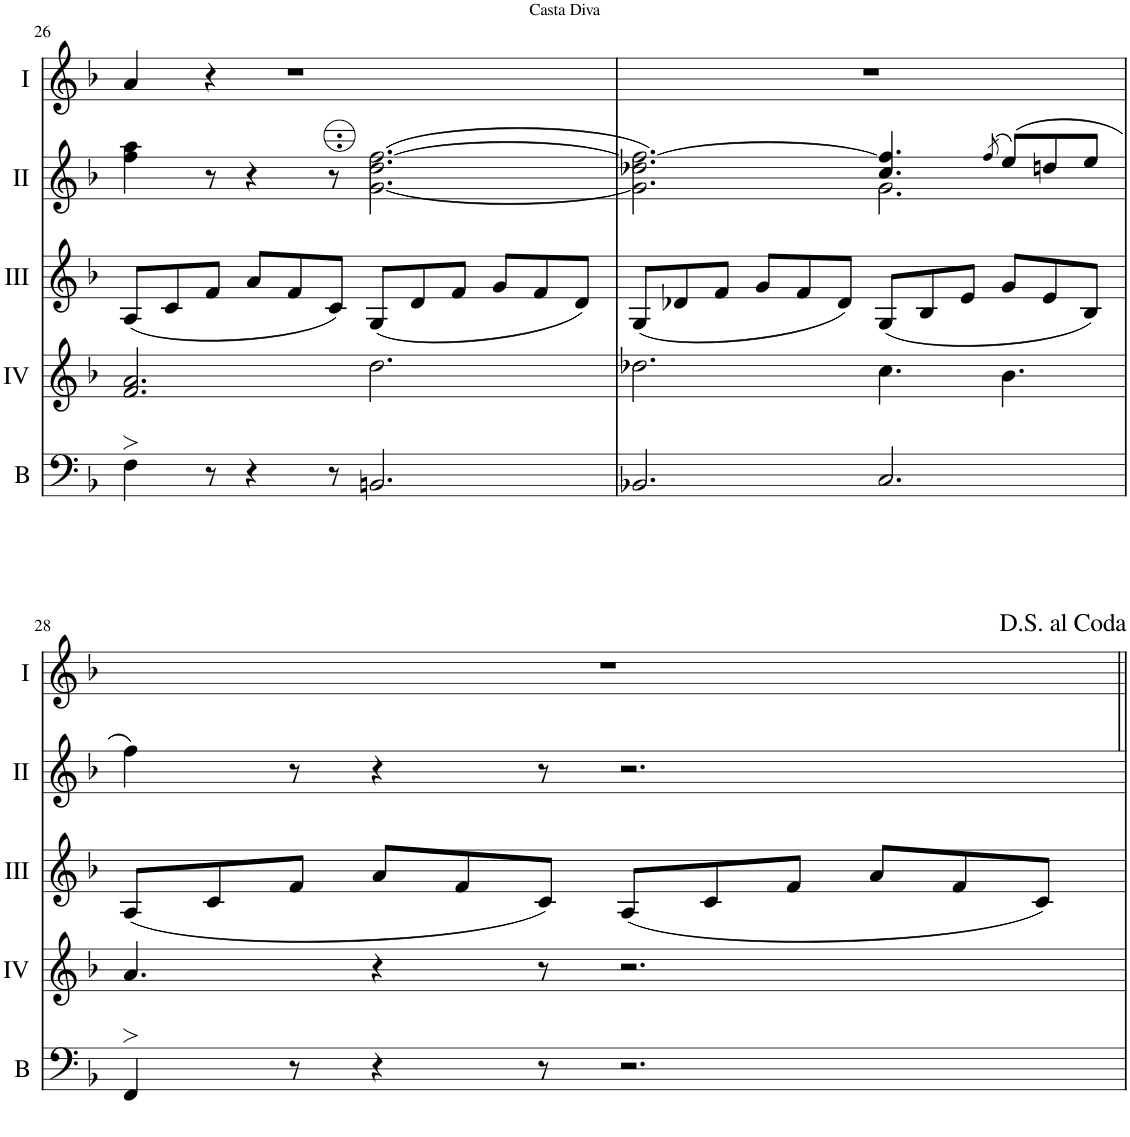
**kern	**kern	**kern	**kern	**kern
*part5	*part4	*part3	*part2	*part1
*staff5	*staff4	*staff3	*staff2	*staff1
*I"Basson	*I"Acc. 4	*I"Acc. 3	*I"Acc. 2	*I"Acc. 1
*I'B	*	*	*	*
!!LO:PB:g=z
*clefF4	*clefG2	*clefG2	*clefG2	*clefG2
*Trd7c12	*Trd7c12	*	*	*
*k[b-]	*k[b-]	*k[b-]	*k[b-]	*k[b-]
*M12/8	*M12/8	*M12/8	*M12/8	*M12/8
=26	=26	=26	=26	=26
4F>\	2.f/ 2.a/	(8A/L	4ff\ 4aa\	4a/
.	.	8c/	.	.
8r	.	8f/J	8r	4r
4r	.	8a/L	4r	.
.	.	8f/	.	1r
8r	.	8c/J)	8r	.
2.BBn/	2.dd\	(8G/L	([2.g\ 2.dd\ [2.ff\	.
.	.	8d/	.	.
.	.	8f/J	.	.
.	.	8g/L	.	.
.	.	8f/	.	.
.	.	8d/J)	.	.
=27	=27	=27	=27	=27
*	*	*	*^	*
2.BB-X/	2.dd-X\	(8G/L	2.g\] 2.dd-X\ 2.ff\_)	2.ryy	1.r
.	.	8d-X/	.	.	.
.	.	8f/J	.	.	.
.	.	8g/L	.	.	.
.	.	8f/	.	.	.
.	.	8d-/J)	.	.	.
2.C/	4.cc\	(8G/L	4.cc/ 4.ff/]	2.g\	.
.	.	8B-/	.	.	.
.	.	8e/J	.	.	.
.	.	.	(8qff/	.	.
.	4.b-\	8g/L	(8ee/L)	.	.
.	.	8e/	8ddn/	.	.
.	.	8B-/J)	8ee/J	.	.
*	*	*	*v	*v	*
!!LO:LB:g=z
=28	=28	=28	=28	=28
4FF>/	4.a/	(8A/L	4ff\)	1.r
.	.	8c/	.	.
8r	.	8f/J	8r	.
4r	4r	8a/L	4r	.
.	.	8f/	.	.
8r	8r	8c/J)	8r	.
2.r	2.r	(8A/L	2.r	.
.	.	8c/	.	.
.	.	8f/J	.	.
.	.	8a/L	.	.
.	.	8f/	.	.
.	.	8c/J)	.	.
=||	=||	=||	=||	=||
*-	*-	*-	*-	*-
